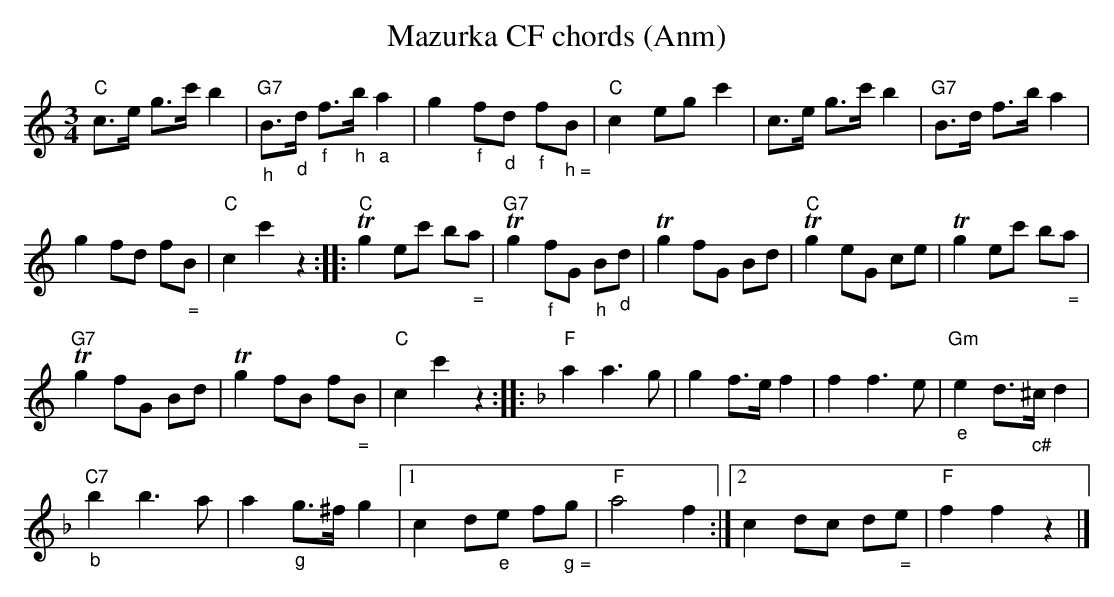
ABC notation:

X:1
T: Mazurka CF chords (Anm)
M:3/4
L:1/8
K:C %%MIDI gchordon
"C"c>e g>c'b2 | "G7""_h"B>"_d"d "_f"f>"_h"b"_a"a2 | g2"_f"f"_d"d "_f"f"_ h ="B | "C"c2egc'2 | c>e g>c'b2 | "G7"B>d f>ba2 |
g2fd f"_ ="B | "C"c2c'2z2 :: "C"Tg2ec' b"_ ="a | "G7"Tg2 "_f"fG "_h"B"_d"d | Tg2fG Bd | "C"Tg2eG ce | Tg2ec' b"_ ="a |
"G7"Tg2fG Bd | Tg2fB f"_ ="B | "C"c2c'2z2 :: [K:F] "F"a2a3g | g2f>ef2 | f2f3e | "Gm""_e"e2d>"_c#"^cd2 |
"C7""_b"b2b3a | a2"_g"g>^fg2 |1 c2d"_e"e f"_ g ="g | "F"a4f2 :|2 c2dc d"_ ="e | "F"f2f2z2 |]
